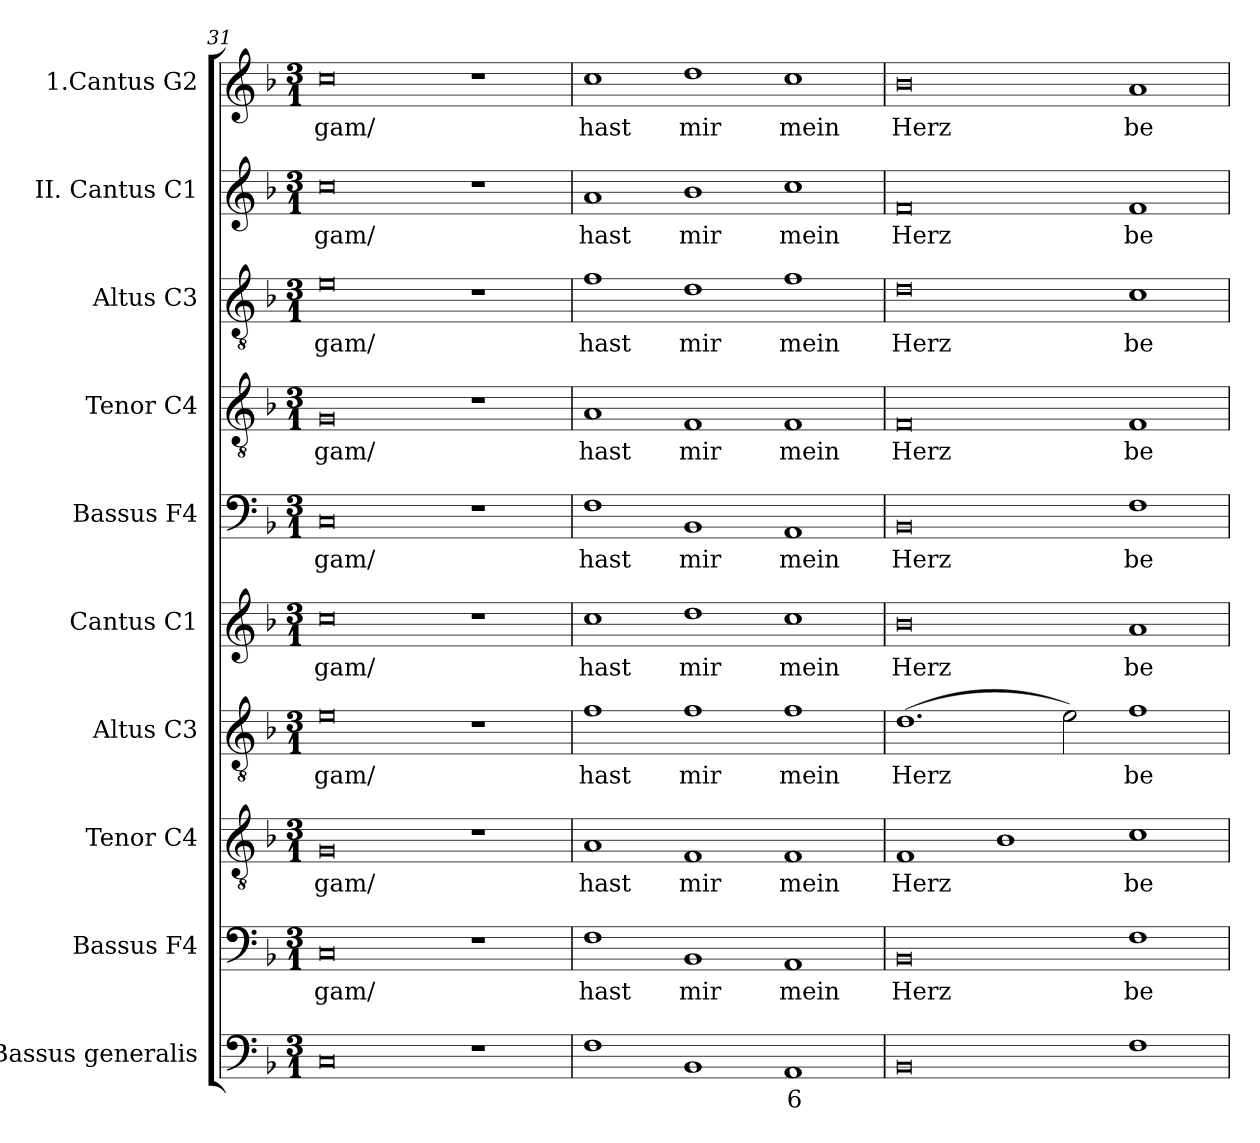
**kern	**text	**kern	**text	**kern	**text	**kern	**text	**kern	**text	**kern	**text	**kern	**text	**kern	**text	**kern	**text	**kern	**text
*part10	*part10	*part9	*part9	*part8	*part8	*part7	*part7	*part6	*part6	*part5	*part5	*part4	*part4	*part3	*part3	*part2	*part2	*part1	*part1
*staff10	*staff10	*staff9	*staff9	*staff8	*staff8	*staff7	*staff7	*staff6	*staff6	*staff5	*staff5	*staff4	*staff4	*staff3	*staff3	*staff2	*staff2	*staff1	*staff1
*I"Bassus  generalis	*	*I"Bassus F4	*	*I"Tenor C4	*	*I"Altus  C3	*	*I"Cantus C1	*	*I"Bassus F4	*	*I"Tenor C4	*	*I"Altus C3	*	*I"II. Cantus C1	*	*I"1.Cantus G2	*
*clefF4	*	*clefF4	*	*clefGv2	*	*clefGv2	*	*clefG2	*	*clefF4	*	*clefGv2	*	*clefGv2	*	*clefG2	*	*clefG2	*
*k[b-]	*	*k[b-]	*	*k[b-]	*	*k[b-]	*	*k[b-]	*	*k[b-]	*	*k[b-]	*	*k[b-]	*	*k[b-]	*	*k[b-]	*
*F:	*	*F:	*	*F:	*	*F:	*	*F:	*	*F:	*	*F:	*	*F:	*	*F:	*	*F:	*
*M3/1	*	*M3/1	*	*M3/1	*	*M3/1	*	*M3/1	*	*M3/1	*	*M3/1	*	*M3/1	*	*M3/1	*	*M3/1	*
=31	=31	=31	=31	=31	=31	=31	=31	=31	=31	=31	=31	=31	=31	=31	=31	=31	=31	=31	=31
!	!	!	!LO:LY:b	!	!LO:LY:b	!	!LO:LY:b	!	!LO:LY:b	!	!LO:LY:b	!	!LO:LY:b	!	!LO:LY:b	!	!LO:LY:b	!	!LO:LY:b
0C	.	0C	-gam/	0G	-gam/	0e	-gam/	0cc	-gam/	0C	-gam/	0G	-gam/	0e	-gam/	0cc	-gam/	0cc	-gam/
1r	.	1r	.	1r	.	1r	.	1r	.	1r	.	1r	.	1r	.	1r	.	1r	.
!!LO:PB:g=z
=32	=32	=32	=32	=32	=32	=32	=32	=32	=32	=32	=32	=32	=32	=32	=32	=32	=32	=32	=32
!	!	!	!LO:LY:b	!	!LO:LY:b	!	!LO:LY:b	!	!LO:LY:b	!	!LO:LY:b	!	!LO:LY:b	!	!LO:LY:b	!	!LO:LY:b	!	!LO:LY:b
1F	.	1F	hast	1A	hast	1f	hast	1cc	hast	1F	hast	1A	hast	1f	hast	1a	hast	1cc	hast
!	!	!	!LO:LY:b	!	!LO:LY:b	!	!LO:LY:b	!	!LO:LY:b	!	!LO:LY:b	!	!LO:LY:b	!	!LO:LY:b	!	!LO:LY:b	!	!LO:LY:b
1BB-	.	1BB-	mir	1F	mir	1f	mir	1dd	mir	1BB-	mir	1F	mir	1d	mir	1b-	mir	1dd	mir
!	!LO:LY:b	!	!LO:LY:b	!	!LO:LY:b	!	!LO:LY:b	!	!LO:LY:b	!	!LO:LY:b	!	!LO:LY:b	!	!LO:LY:b	!	!LO:LY:b	!	!LO:LY:b
1AA	6	1AA	mein	1F	mein	1f	mein	1cc	mein	1AA	mein	1F	mein	1f	mein	1cc	mein	1cc	mein
!!LO:PB:g=z
=33	=33	=33	=33	=33	=33	=33	=33	=33	=33	=33	=33	=33	=33	=33	=33	=33	=33	=33	=33
!	!	!	!LO:LY:b	!	!LO:LY:b	!	!LO:LY:b	!	!LO:LY:b	!	!LO:LY:b	!	!LO:LY:b	!	!LO:LY:b	!	!LO:LY:b	!	!LO:LY:b
0BB-	.	0BB-	Herz	1F	Herz	(>1.d	Herz	0b-	Herz	0BB-	Herz	0F	Herz	0d	Herz	0f	Herz	0b-	Herz
.	.	.	.	1B-	.	.	.	.	.	.	.	.	.	.	.	.	.	.	.
.	.	.	.	.	.	2e\)	.	.	.	.	.	.	.	.	.	.	.	.	.
!	!	!	!LO:LY:b	!	!LO:LY:b	!	!LO:LY:b	!	!LO:LY:b	!	!LO:LY:b	!	!LO:LY:b	!	!LO:LY:b	!	!LO:LY:b	!	!LO:LY:b
1F	.	1F	be-	1c	be-	1f	be-	1a	be-	1F	be-	1F	be-	1c	be-	1f	be-	1a	be-
=	=	=	=	=	=	=	=	=	=	=	=	=	=	=	=	=	=	=	=
*-	*-	*-	*-	*-	*-	*-	*-	*-	*-	*-	*-	*-	*-	*-	*-	*-	*-	*-	*-
